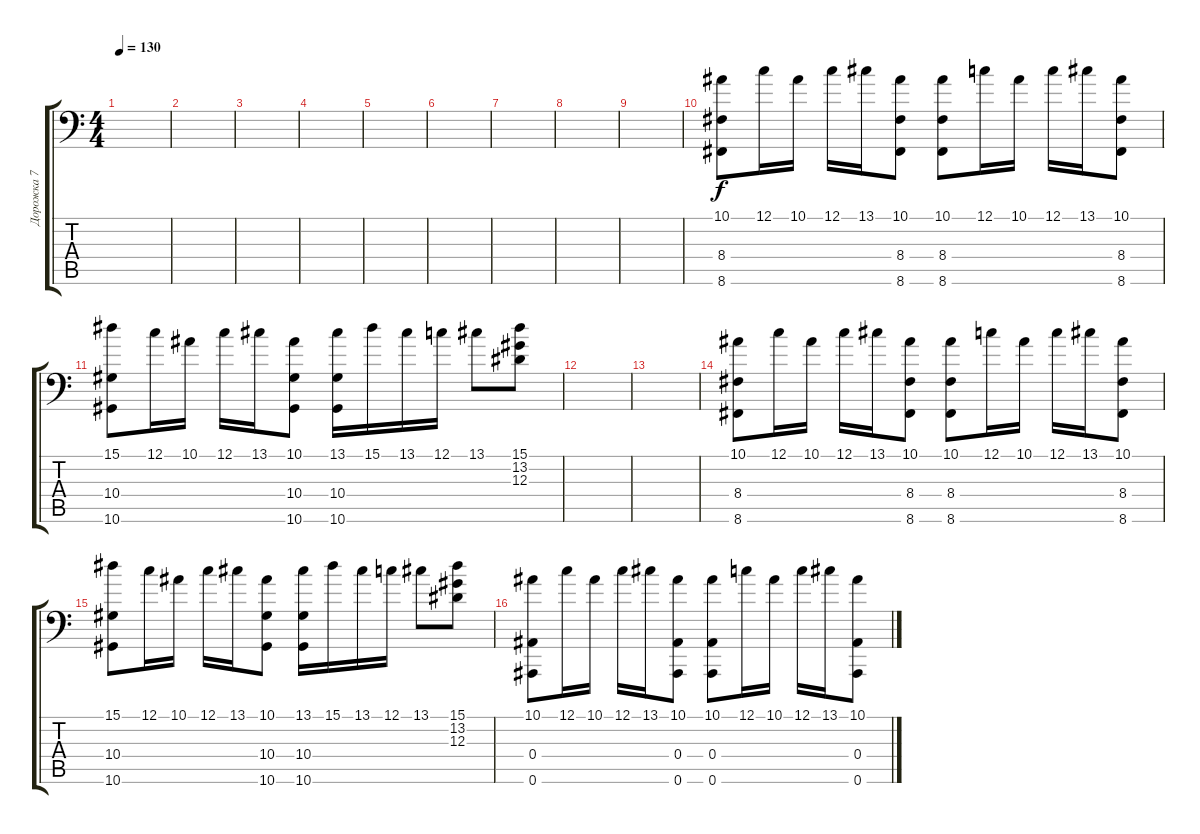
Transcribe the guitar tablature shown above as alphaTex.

\track ("Дорожка 7" "Дорожка 7") {instrument acousticgrandpiano}
\staff {score tabs}
\tuning (C4 G3 Eb3 Bb2 F2 Bb1) {hide}
\ts (4 4)
\tempo 130
\clef f4
\ks c
|
|
|
|
|
|
|
|
|
(10.1 8.4 8.6).8 12.1.16 10.1.16 12.1.16 13.1.16 (10.1 8.4 8.6).8 (10.1 8.4 8.6).8 12.1.16 10.1.16 12.1.16 13.1.16 (10.1 8.4 8.6).8 |
(15.1 10.4 10.6).8 12.1.16 10.1.16 12.1.16 13.1.16 (10.1 10.4 10.6).8 (13.1 10.4 10.6).16 15.1.16 13.1.16 12.1.16 13.1.8 (15.1 13.2 12.3).8 |
|
|
(10.1 8.4 8.6).8 12.1.16 10.1.16 12.1.16 13.1.16 (10.1 8.4 8.6).8 (10.1 8.4 8.6).8 12.1.16 10.1.16 12.1.16 13.1.16 (10.1 8.4 8.6).8 |
(15.1 10.4 10.6).8 12.1.16 10.1.16 12.1.16 13.1.16 (10.1 10.4 10.6).8 (13.1 10.4 10.6).16 15.1.16 13.1.16 12.1.16 13.1.8 (15.1 13.2 12.3).8 |
(10.1 0.4 0.6).8 12.1.16 10.1.16 12.1.16 13.1.16 (10.1 0.4 0.6).8 (10.1 0.4 0.6).8 12.1.16 10.1.16 12.1.16 13.1.16 (10.1 0.4 0.6).8
